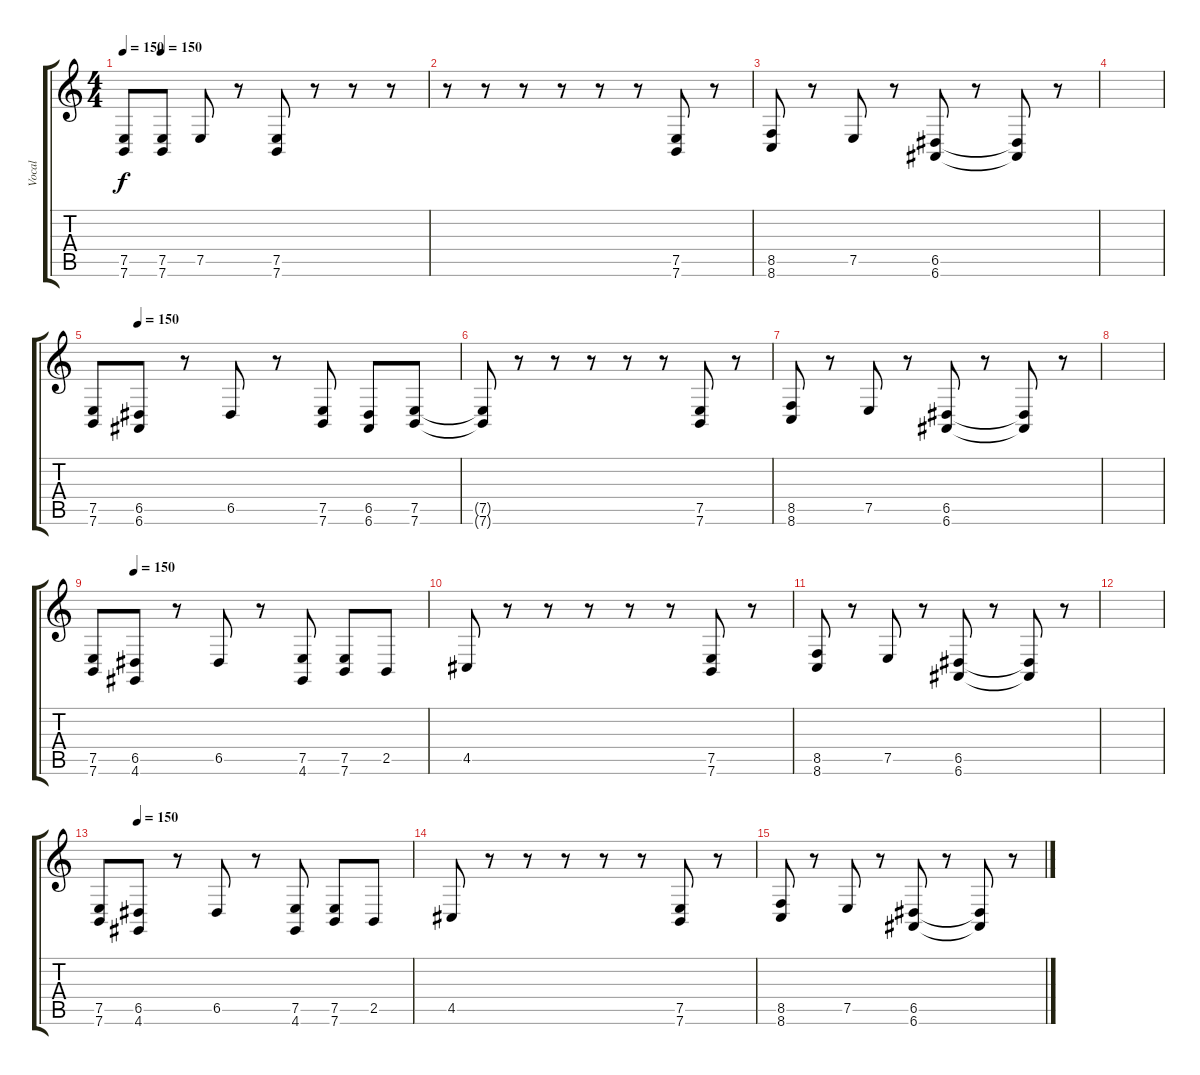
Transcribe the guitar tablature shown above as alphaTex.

\track ("Vocal" "Vocal") {instrument violin}
\staff {score tabs}
\tuning (E4 B3 G3 D3 A2 E2) {hide}
\ts (4 4)
\tempo 150
\tempo (150 0.125)
\clef g2
\ks c
(7.5 7.6).8{dy f} (7.5 7.6).8 7.5.8 r.8 (7.5 7.6).8 r.8 r.8 r.8 |
r.8 r.8 r.8 r.8 r.8 r.8 (7.5 7.6).8 r.8 |
(8.5 8.6).8 r.8 7.5.8 r.8 (6.5 6.6).8 r.8 (6.5{t} 6.6{t}).8 r.8 |
|
\tempo (150 0.125)
(7.5 7.6).8 (6.5 6.6).8 r.8 6.5.8 r.8 (7.5 7.6).8 (6.5 6.6).8 (7.5 7.6).8 |
(7.5{t} 7.6{t}).8 r.8 r.8 r.8 r.8 r.8 (7.5 7.6).8 r.8 |
(8.5 8.6).8 r.8 7.5.8 r.8 (6.5 6.6).8 r.8 (6.5{t} 6.6{t}).8 r.8 |
|
\tempo (150 0.125)
(7.5 7.6).8 (6.5 4.6).8 r.8 6.5.8 r.8 (7.5 4.6).8 (7.5 7.6).8 2.5.8 |
4.5.8 r.8 r.8 r.8 r.8 r.8 (7.5 7.6).8 r.8 |
(8.5 8.6).8 r.8 7.5.8 r.8 (6.5 6.6).8 r.8 (6.5{t} 6.6{t}).8 r.8 |
|
\tempo (150 0.125)
(7.5 7.6).8 (6.5 4.6).8 r.8 6.5.8 r.8 (7.5 4.6).8 (7.5 7.6).8 2.5.8 |
4.5.8 r.8 r.8 r.8 r.8 r.8 (7.5 7.6).8 r.8 |
(8.5 8.6).8 r.8 7.5.8 r.8 (6.5 6.6).8 r.8 (6.5{t} 6.6{t}).8 r.8
